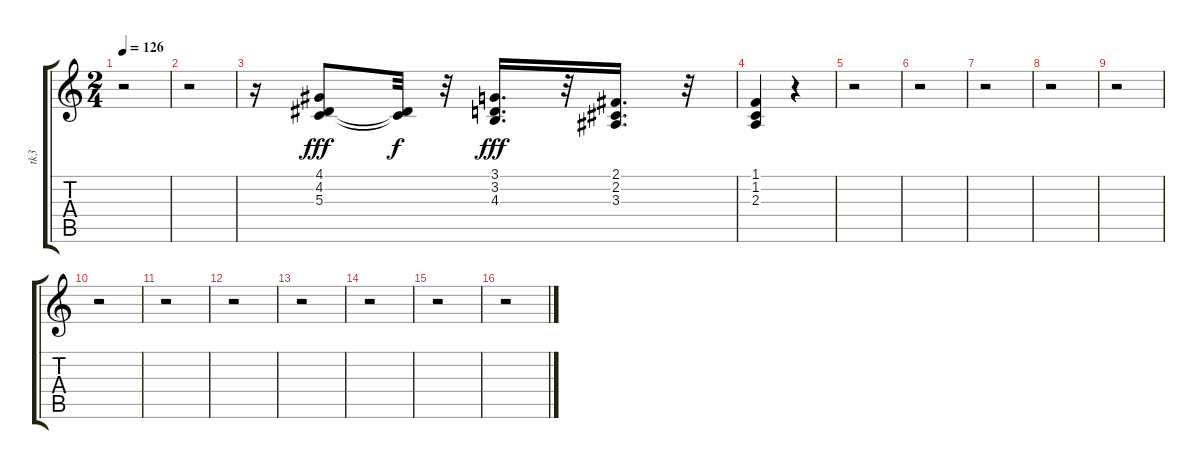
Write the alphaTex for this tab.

\track ("tk3" "tk3") {instrument acousticgrandpiano}
\staff {score tabs}
\tuning (E4 B3 G3 D3 A2 E2) {hide}
\ts (2 4)
\tempo 126
\clef g2
\ks c
r.2{dy f} |
r.2 |
r.16 (4.1 4.2 5.3).8{dy fff} (4.2{t} 5.3{t}).32{dy f} r.32 (3.1 3.2 4.3).16{d dy fff} r.32 (2.1 2.2 3.3).16{d} r.32 |
(1.1 1.2 2.3).4 r.4 |
r.2 |
r.2 |
r.2 |
r.2 |
r.2 |
r.2 |
r.2 |
r.2 |
r.2 |
r.2 |
r.2 |
r.2
